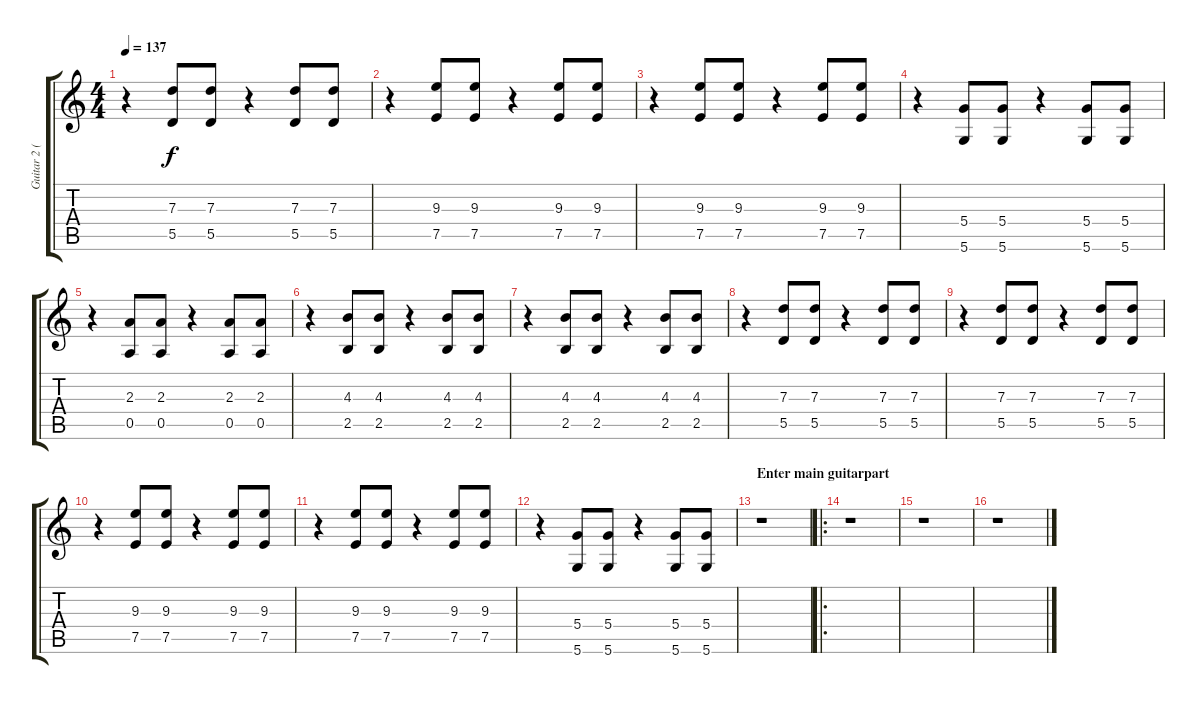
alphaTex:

\track ("Guitar 2 (Drop D)" "Guitar 2 (") {instrument distortionguitar}
\staff {score tabs}
\tuning (E4 B3 G3 D3 A2 D2) {hide}
\ts (4 4)
\tempo 137
\clef g2
\ks c
r.4{dy f} (7.3 5.5).8 (7.3 5.5).8 r.4 (7.3 5.5).8 (7.3 5.5).8 |
r.4 (9.3 7.5).8 (9.3 7.5).8 r.4 (9.3 7.5).8 (9.3 7.5).8 |
r.4 (9.3 7.5).8 (9.3 7.5).8 r.4 (9.3 7.5).8 (9.3 7.5).8 |
r.4 (5.4 5.6).8 (5.4 5.6).8 r.4 (5.4 5.6).8 (5.4 5.6).8 |
r.4 (2.3 0.5).8 (2.3 0.5).8 r.4 (2.3 0.5).8 (2.3 0.5).8 |
r.4 (4.3 2.5).8 (4.3 2.5).8 r.4 (4.3 2.5).8 (4.3 2.5).8 |
r.4 (4.3 2.5).8 (4.3 2.5).8 r.4 (4.3 2.5).8 (4.3 2.5).8 |
r.4 (7.3 5.5).8 (7.3 5.5).8 r.4 (7.3 5.5).8 (7.3 5.5).8 |
r.4 (7.3 5.5).8 (7.3 5.5).8 r.4 (7.3 5.5).8 (7.3 5.5).8 |
r.4 (9.3 7.5).8 (9.3 7.5).8 r.4 (9.3 7.5).8 (9.3 7.5).8 |
r.4 (9.3 7.5).8 (9.3 7.5).8 r.4 (9.3 7.5).8 (9.3 7.5).8 |
r.4 (5.4 5.6).8 (5.4 5.6).8 r.4 (5.4 5.6).8 (5.4 5.6).8 |
\section ("" "Enter main guitarpart")
r.1 |
\ro
r.1 |
r.1 |
r.1
